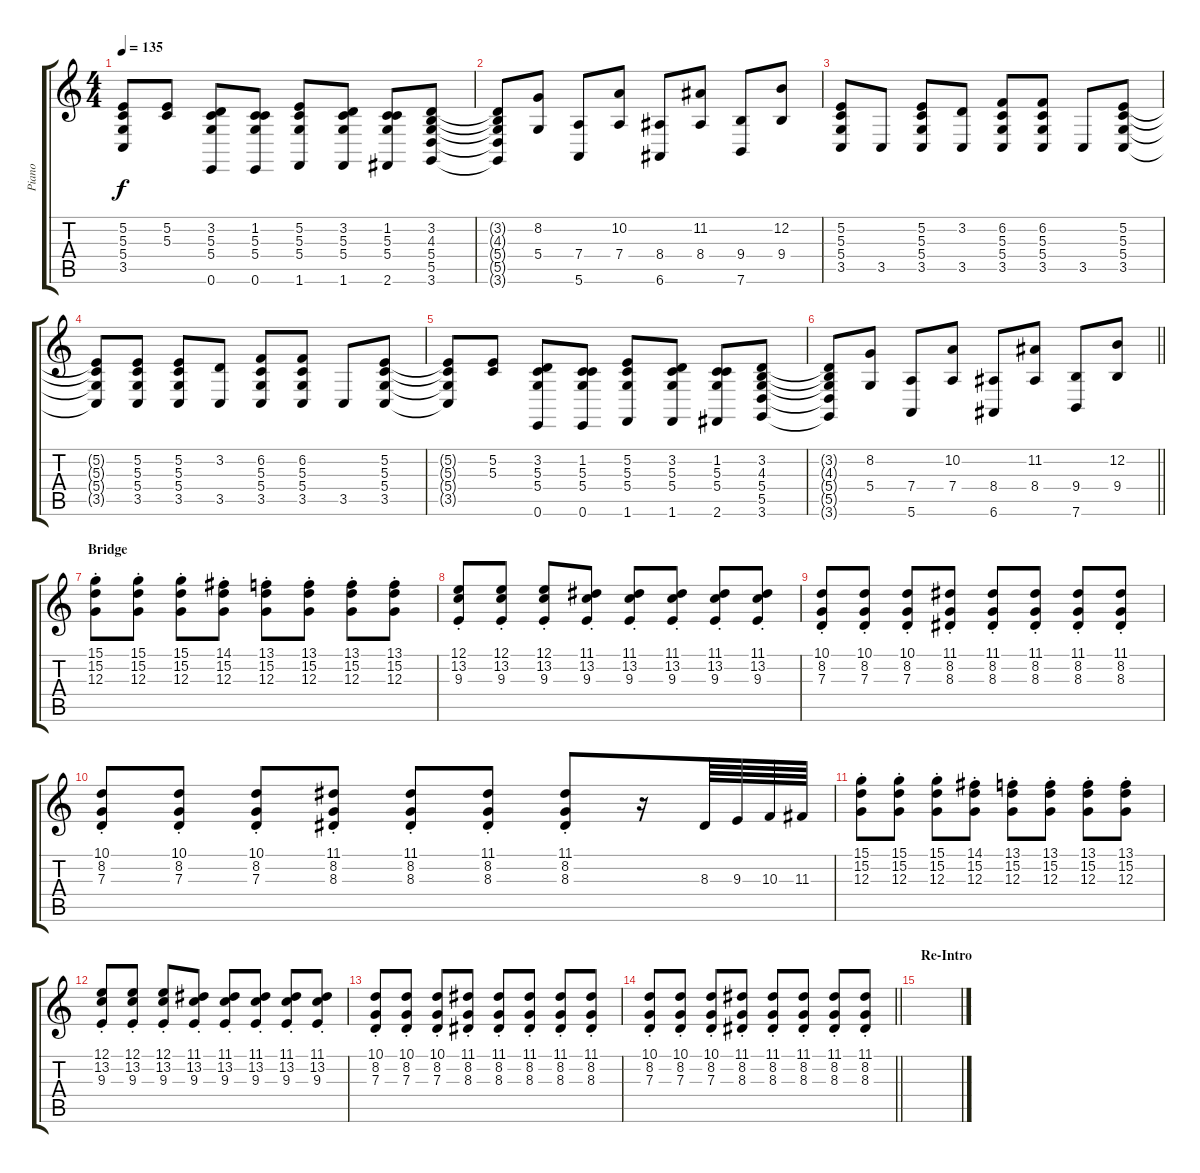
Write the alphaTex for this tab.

\track ("Piano" "Piano") {instrument acousticgrandpiano}
\staff {score tabs}
\tuning (E4 B3 G3 D3 A2 E2) {hide}
\ts (4 4)
\tempo 135
\clef g2
\ks c
(5.2{t} 5.3{t} 5.4{t} 3.5{t}).8{dy f} (5.2 5.3).8 (3.2 5.3 5.4 0.6).8 (1.2 5.3 5.4 0.6).8 (5.2 5.3 5.4 1.6).8 (3.2 5.3 5.4 1.6).8 (1.2 5.3 5.4 2.6).8 (3.2 4.3 5.4 5.5 3.6).8 |
(3.2{t} 4.3{t} 5.4{t} 5.5{t} 3.6{t}).8 (8.2 5.4).8 (7.4 5.6).8 (10.2 7.4).8 (8.4 6.6).8 (11.2 8.4).8 (9.4 7.6).8 (12.2 9.4).8 |
(5.2 5.3 5.4 3.5).8 3.5.8 (5.2 5.3 5.4 3.5).8 (3.2 3.5).8 (6.2 5.3 5.4 3.5).8 (6.2 5.3 5.4 3.5).8 3.5.8 (5.2 5.3 5.4 3.5).8 |
(5.2{t} 5.3{t} 5.4{t} 3.5{t}).8 (5.2 5.3 5.4 3.5).8 (5.2 5.3 5.4 3.5).8 (3.2 3.5).8 (6.2 5.3 5.4 3.5).8 (6.2 5.3 5.4 3.5).8 3.5.8 (5.2 5.3 5.4 3.5).8 |
(5.2{t} 5.3{t} 5.4{t} 3.5{t}).8 (5.2 5.3).8 (3.2 5.3 5.4 0.6).8 (1.2 5.3 5.4 0.6).8 (5.2 5.3 5.4 1.6).8 (3.2 5.3 5.4 1.6).8 (1.2 5.3 5.4 2.6).8 (3.2 4.3 5.4 5.5 3.6).8 |
\barLineRight lightlight
(3.2{t} 4.3{t} 5.4{t} 5.5{t} 3.6{t}).8 (8.2 5.4).8 (7.4 5.6).8 (10.2 7.4).8 (8.4 6.6).8 (11.2 8.4).8 (9.4 7.6).8 (12.2 9.4).8 |
\section ("" "Bridge")
(15.1{st} 15.2 12.3).8 (15.1{st} 15.2{st} 12.3{st}).8 (15.1{st} 15.2{st} 12.3{st}).8 (14.1{st} 15.2{st} 12.3{st}).8 (13.1{st} 15.2{st} 12.3{st}).8 (13.1{st} 15.2{st} 12.3{st}).8 (13.1{st} 15.2{st} 12.3{st}).8 (13.1{st} 15.2{st} 12.3{st}).8 |
(12.1{st} 13.2{st} 9.3{st}).8 (12.1{st} 13.2{st} 9.3{st}).8 (12.1{st} 13.2{st} 9.3{st}).8 (11.1{st} 13.2{st} 9.3{st}).8 (11.1{st} 13.2{st} 9.3{st}).8 (11.1{st} 13.2{st} 9.3{st}).8 (11.1{st} 13.2{st} 9.3{st}).8 (11.1{st} 13.2{st} 9.3{st}).8 |
(10.1{st} 8.2{st} 7.3{st}).8 (10.1{st} 8.2{st} 7.3{st}).8 (10.1{st} 8.2{st} 7.3{st}).8 (11.1{st} 8.2{st} 8.3{st}).8 (11.1{st} 8.2{st} 8.3{st}).8 (11.1{st} 8.2{st} 8.3{st}).8 (11.1{st} 8.2{st} 8.3{st}).8 (11.1{st} 8.2{st} 8.3{st}).8 |
(10.1{st} 8.2{st} 7.3{st}).8 (10.1{st} 8.2{st} 7.3{st}).8 (10.1{st} 8.2{st} 7.3{st}).8 (11.1{st} 8.2{st} 8.3{st}).8 (11.1{st} 8.2{st} 8.3{st}).8 (11.1{st} 8.2{st} 8.3{st}).8 (11.1{st} 8.2{st} 8.3{st}).8 r.16 8.3.64 9.3.64 10.3.64 11.3.64 |
(15.1{st} 15.2 12.3).8 (15.1{st} 15.2{st} 12.3{st}).8 (15.1{st} 15.2{st} 12.3{st}).8 (14.1{st} 15.2{st} 12.3{st}).8 (13.1{st} 15.2{st} 12.3{st}).8 (13.1{st} 15.2{st} 12.3{st}).8 (13.1{st} 15.2{st} 12.3{st}).8 (13.1{st} 15.2{st} 12.3{st}).8 |
(12.1{st} 13.2{st} 9.3{st}).8 (12.1{st} 13.2{st} 9.3{st}).8 (12.1{st} 13.2{st} 9.3{st}).8 (11.1{st} 13.2{st} 9.3{st}).8 (11.1{st} 13.2{st} 9.3{st}).8 (11.1{st} 13.2{st} 9.3{st}).8 (11.1{st} 13.2{st} 9.3{st}).8 (11.1{st} 13.2{st} 9.3{st}).8 |
(10.1{st} 8.2{st} 7.3{st}).8 (10.1{st} 8.2{st} 7.3{st}).8 (10.1{st} 8.2{st} 7.3{st}).8 (11.1{st} 8.2{st} 8.3{st}).8 (11.1{st} 8.2{st} 8.3{st}).8 (11.1{st} 8.2{st} 8.3{st}).8 (11.1{st} 8.2{st} 8.3{st}).8 (11.1{st} 8.2{st} 8.3{st}).8 |
\barLineRight lightlight
(10.1{st} 8.2{st} 7.3{st}).8 (10.1{st} 8.2{st} 7.3{st}).8 (10.1{st} 8.2{st} 7.3{st}).8 (11.1{st} 8.2{st} 8.3{st}).8 (11.1{st} 8.2{st} 8.3{st}).8 (11.1{st} 8.2{st} 8.3{st}).8 (11.1{st} 8.2{st} 8.3{st}).8 (11.1{st} 8.2{st} 8.3{st}).8 |
\section ("" "Re-Intro")
